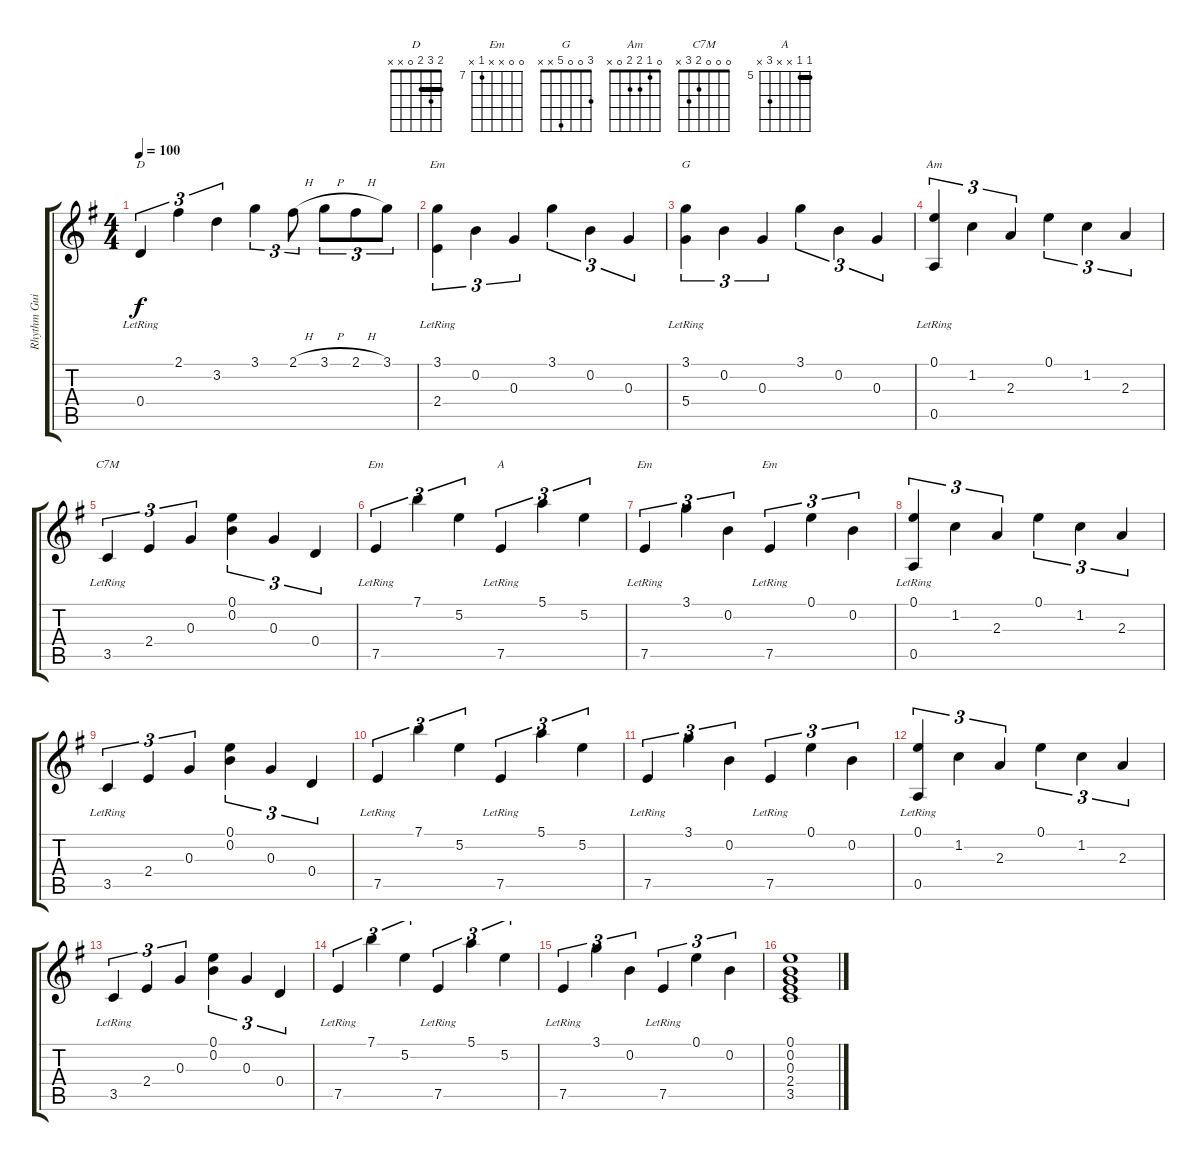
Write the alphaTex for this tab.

\track ("Rhythm Guitar" "Rhythm Gui") {instrument electricguitarjazz}
\staff {score tabs}
\tuning (E4 B3 G3 D3 A2 E2) {hide}
\chord ("D" 2 3 2 0 x x) {barre 2}
\chord ("Em" 3 0 0 2 x x)
\chord ("G" 3 0 0 5 x x)
\chord ("Am" 0 1 2 2 0 x)
\chord ("C7M" 0 0 0 2 3 x)
\chord ("Em" 0 0 0 2 2 0)
\chord ("A" 5 5 x x 7 x) {firstfret 5 barre 5}
\chord ("Em" 3 0 x x 7 x) {firstfret 3}
\chord ("Em" 0 0 x x 7 x) {firstfret 7}
\ts (4 4)
\tempo 100
\clef g2
\ks g
0.4{lr}.4{tu (3 2) ch "D" dy f} 2.1.4{tu (3 2)} 3.2.4{tu (3 2)} 3.1.4{tu (3 2)} 2.1{h}.8{tu (3 2)} 3.1{h}.8{tu (3 2)} 2.1{h}.8{tu (3 2)} 3.1.8{tu (3 2)} |
(3.1 2.4{lr}).4{tu (3 2) ch "Em"} 0.2.4{tu (3 2)} 0.3.4{tu (3 2)} 3.1.4{tu (3 2)} 0.2.4{tu (3 2)} 0.3.4{tu (3 2)} |
(3.1 5.4{lr}).4{tu (3 2) ch "G"} 0.2.4{tu (3 2)} 0.3.4{tu (3 2)} 3.1.4{tu (3 2)} 0.2.4{tu (3 2)} 0.3.4{tu (3 2)} |
(0.1 0.5{lr}).4{tu (3 2) ch "Am"} 1.2.4{tu (3 2)} 2.3.4{tu (3 2)} 0.1.4{tu (3 2)} 1.2.4{tu (3 2)} 2.3.4{tu (3 2)} |
3.5{lr}.4{tu (3 2) ch "C7M"} 2.4.4{tu (3 2)} 0.3.4{tu (3 2)} (0.1 0.2).4{tu (3 2)} 0.3.4{tu (3 2)} 0.4.4{tu (3 2)} |
7.5{lr}.4{tu (3 2) ch "Em"} 7.1.4{tu (3 2)} 5.2.4{tu (3 2)} 7.5{lr}.4{tu (3 2) ch "A"} 5.1.4{tu (3 2)} 5.2.4{tu (3 2)} |
7.5{lr}.4{tu (3 2) ch "Em"} 3.1.4{tu (3 2)} 0.2.4{tu (3 2)} 7.5{lr}.4{tu (3 2) ch "Em"} 0.1.4{tu (3 2)} 0.2.4{tu (3 2)} |
(0.1 0.5{lr}).4{tu (3 2)} 1.2.4{tu (3 2)} 2.3.4{tu (3 2)} 0.1.4{tu (3 2)} 1.2.4{tu (3 2)} 2.3.4{tu (3 2)} |
3.5{lr}.4{tu (3 2)} 2.4.4{tu (3 2)} 0.3.4{tu (3 2)} (0.1 0.2).4{tu (3 2)} 0.3.4{tu (3 2)} 0.4.4{tu (3 2)} |
7.5{lr}.4{tu (3 2)} 7.1.4{tu (3 2)} 5.2.4{tu (3 2)} 7.5{lr}.4{tu (3 2)} 5.1.4{tu (3 2)} 5.2.4{tu (3 2)} |
7.5{lr}.4{tu (3 2)} 3.1.4{tu (3 2)} 0.2.4{tu (3 2)} 7.5{lr}.4{tu (3 2)} 0.1.4{tu (3 2)} 0.2.4{tu (3 2)} |
(0.1 0.5{lr}).4{tu (3 2)} 1.2.4{tu (3 2)} 2.3.4{tu (3 2)} 0.1.4{tu (3 2)} 1.2.4{tu (3 2)} 2.3.4{tu (3 2)} |
3.5{lr}.4{tu (3 2)} 2.4.4{tu (3 2)} 0.3.4{tu (3 2)} (0.1 0.2).4{tu (3 2)} 0.3.4{tu (3 2)} 0.4.4{tu (3 2)} |
7.5{lr}.4{tu (3 2)} 7.1.4{tu (3 2)} 5.2.4{tu (3 2)} 7.5{lr}.4{tu (3 2)} 5.1.4{tu (3 2)} 5.2.4{tu (3 2)} |
7.5{lr}.4{tu (3 2)} 3.1.4{tu (3 2)} 0.2.4{tu (3 2)} 7.5{lr}.4{tu (3 2)} 0.1.4{tu (3 2)} 0.2.4{tu (3 2)} |
(0.1 0.2 0.3 2.4 3.5).1
